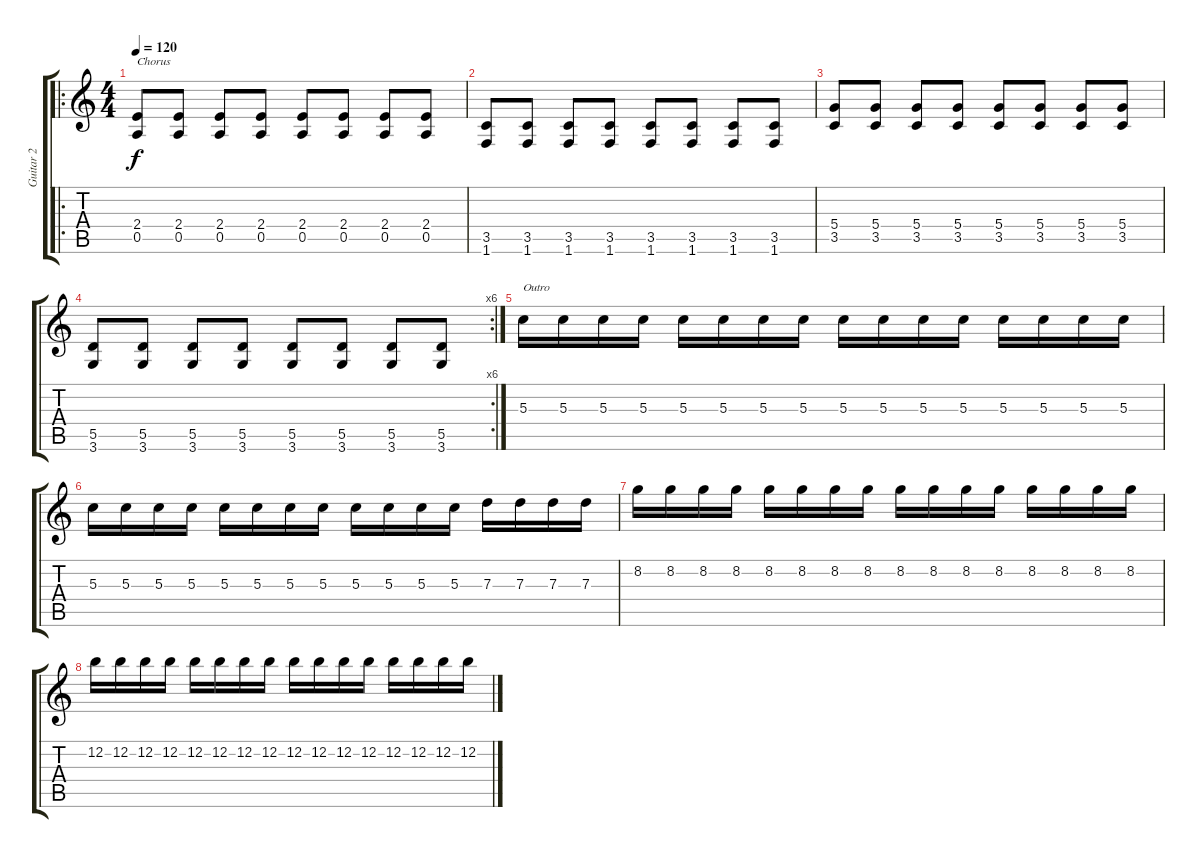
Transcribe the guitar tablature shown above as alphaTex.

\track ("Guitar 2" "Guitar 2") {instrument acousticguitarsteel}
\staff {score tabs}
\tuning (E4 B3 G3 D3 A2 E2) {hide}
\ro
\ts (4 4)
\tempo 120
\clef g2
\ks c
(2.4 0.5).8{txt "Chorus" dy f} (2.4 0.5).8 (2.4 0.5).8 (2.4 0.5).8 (2.4 0.5).8 (2.4 0.5).8 (2.4 0.5).8 (2.4 0.5).8 |
(3.5 1.6).8 (3.5 1.6).8 (3.5 1.6).8 (3.5 1.6).8 (3.5 1.6).8 (3.5 1.6).8 (3.5 1.6).8 (3.5 1.6).8 |
(5.4 3.5).8 (5.4 3.5).8 (5.4 3.5).8 (5.4 3.5).8 (5.4 3.5).8 (5.4 3.5).8 (5.4 3.5).8 (5.4 3.5).8 |
\rc 6
(5.5 3.6).8 (5.5 3.6).8 (5.5 3.6).8 (5.5 3.6).8 (5.5 3.6).8 (5.5 3.6).8 (5.5 3.6).8 (5.5 3.6).8 |
5.3.16{txt "Outro"} 5.3.16 5.3.16 5.3.16 5.3.16 5.3.16 5.3.16 5.3.16 5.3.16 5.3.16 5.3.16 5.3.16 5.3.16 5.3.16 5.3.16 5.3.16 |
5.3.16 5.3.16 5.3.16 5.3.16 5.3.16 5.3.16 5.3.16 5.3.16 5.3.16 5.3.16 5.3.16 5.3.16 7.3.16 7.3.16 7.3.16 7.3.16 |
8.2.16 8.2.16 8.2.16 8.2.16 8.2.16 8.2.16 8.2.16 8.2.16 8.2.16 8.2.16 8.2.16 8.2.16 8.2.16 8.2.16 8.2.16 8.2.16 |
12.2.16 12.2.16 12.2.16 12.2.16 12.2.16 12.2.16 12.2.16 12.2.16 12.2.16 12.2.16 12.2.16 12.2.16 12.2.16 12.2.16 12.2.16 12.2.16
